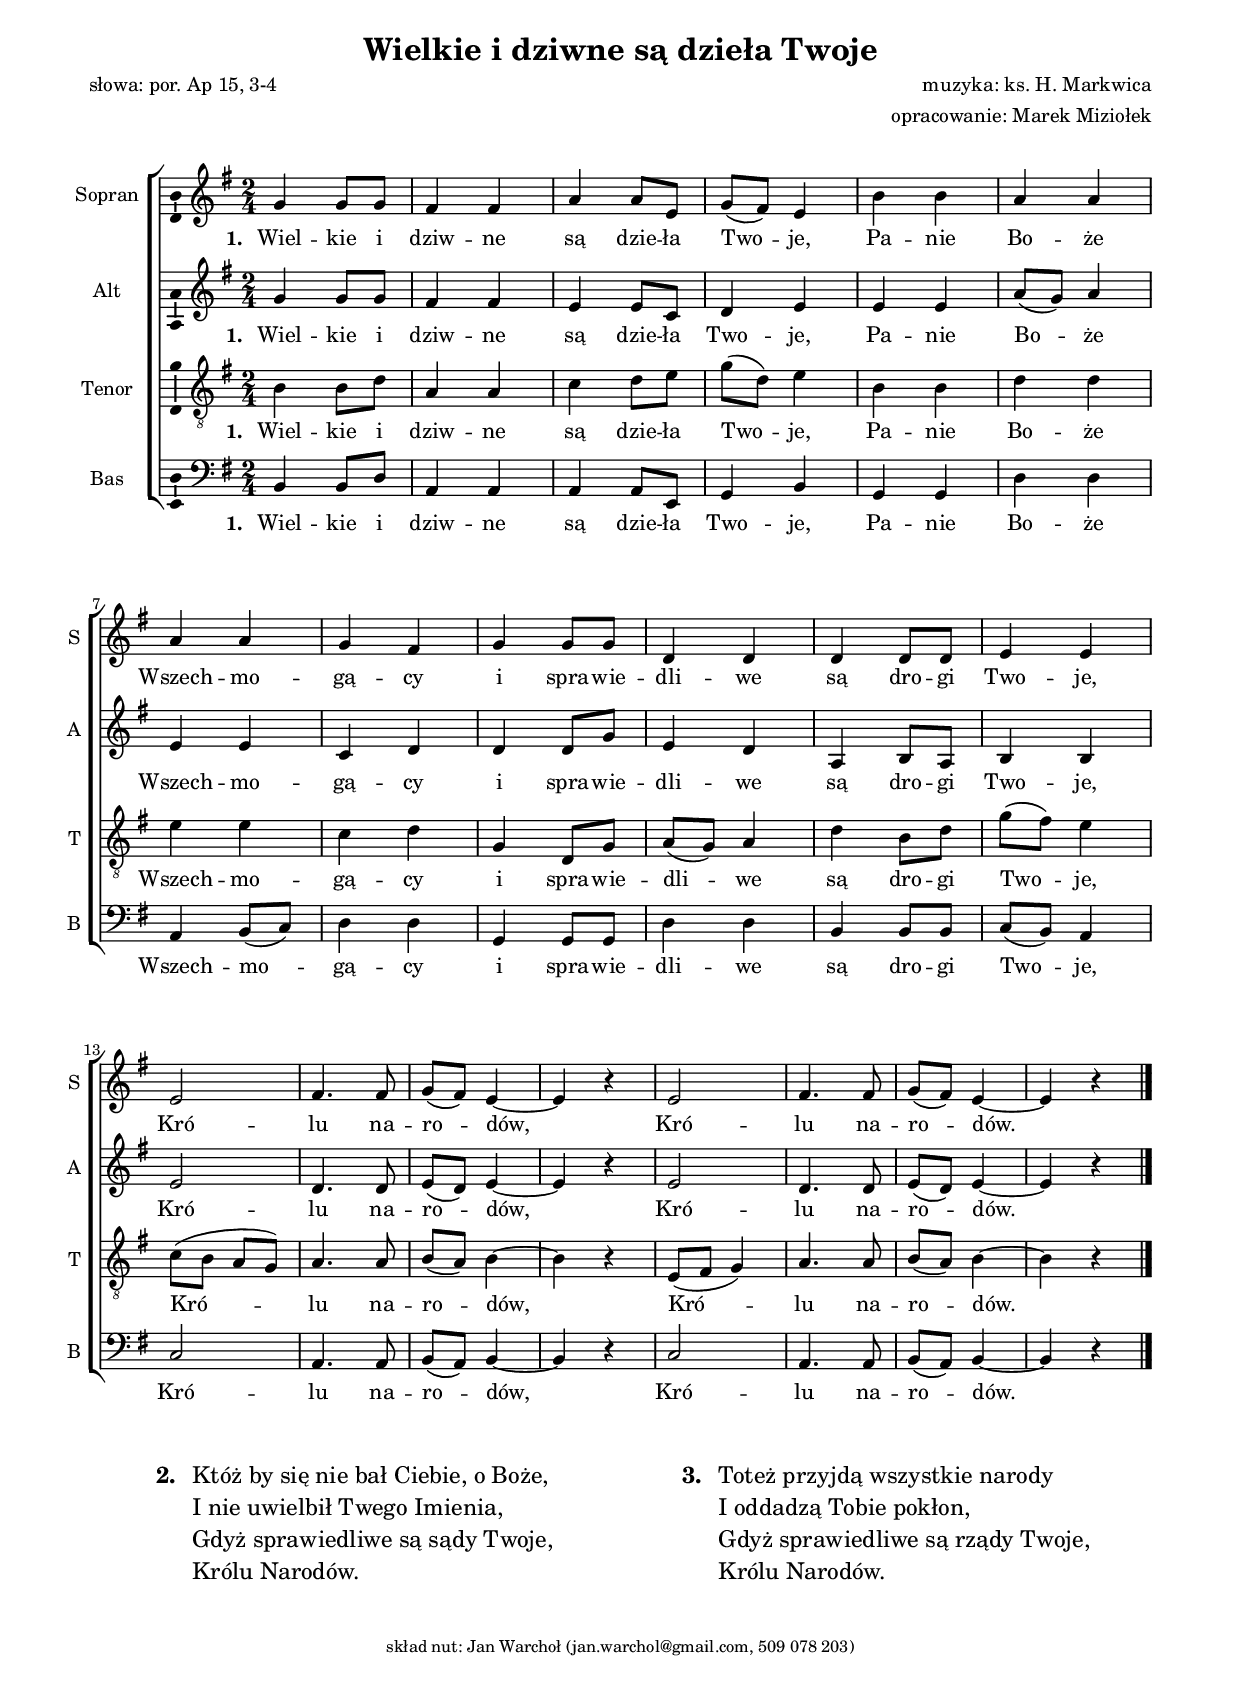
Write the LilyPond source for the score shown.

\version "2.17.25"
#(ly:set-option 'strokeadjust #t)

\header	{
  title = "Wielkie i dziwne są dzieła Twoje"
  composer = "muzyka: ks. H. Markwica"
  arranger = "opracowanie: Marek Miziołek"
  poet = "słowa: por. Ap 15, 3-4"
}
%--------------------------------MELODIA
metrumitp = {
  \key g \major
  \time 2/4
  \tempo ""
}
melodiaSopranu =
\relative f' {
  \metrumitp
  g4 g8 g8
  fis4 fis4 | % 3
  a4 a8 e8 | % 4
  g8( fis8) e4 | % 5
  b'4 b4 | % 6
  a4 a4 | % 7
  a4 a4 | % 8
  g4 fis4 | % 9
  g4 g8 g8 | \barNumberCheck #10
  d4 d4 | % 11
  d4 d8 d8 | % 12
  e4 e4 | % 13
  \break
  e2 | % 14
  fis4. fis8 | % 15
  g8( fis8) e4 ~ | % 16
  e r4 | % 17
  e2 | % 18
  fis4. fis8 | % 19
  g8( fis8) e4 ~ | \barNumberCheck #20
  e4 r | % 21
  \bar "|."
}
melodiaAltu =
\relative f' {
  \metrumitp
  g4 g8 g8
  fis4 fis4 | % 3
  e4 e8 c8 | % 4
  d4 e4 | % 5
  e4 e4 | % 6
  a8( g8) a4 | % 7
  e4 e4 | % 8
  c4 d4 | % 9
  d4 d8 g8 | \barNumberCheck #10
  e4 d4 | % 11
  a4 b8 a8 | % 12
  b4 b4 | % 13
  e2 | % 14
  d4. d8 | % 15
  e8( d8) e4 ~ | % 16
  e4 r4 | % 17
  e2 | % 18
  d4. d8 | % 19
  e8( d8) e4 ~ | \barNumberCheck #20
  e4 r4 | % 21
  \bar "|."
}
melodiaTenorow =
\relative f {
  \metrumitp
  b4 b8
  d8 | % 2
  a4 a4 | % 3
  c4 d8 e8 | % 4
  g8( d8) e4 | % 5
  b4 b4 | % 6
  d4 d4 | % 7
  e4 e4 | % 8
  c4 d4 | % 9
  g,4 d8 g8 | \barNumberCheck #10
  a8( g8) a4 | % 11
  d4 b8 d8 | % 12
  g8( fis8) e4 | % 13
  c8( b8 a8 g8) | % 14
  a4. a8 | % 15
  b8( a8) b4 ~ | % 16
  b4 r4 | % 17
  e,8( fis8 g4) | % 18
  a4. a8 | % 19
  b8( a8) b4 ~ | \barNumberCheck #20
  b4 r4 | % 21
  \bar "|."
}
melodiaBasow =
\relative f {
  \metrumitp
  b,4 b8 d8 | % 2
  a4 a4 | % 3
  a4 a8 e8 | % 4
  g4 b4 | % 5
  g4 g4 | % 6
  d'4 d4 | % 7
  a4 b8( c8) | % 8
  d4 d4 | % 9
  g,4 g8 g8 | \barNumberCheck #10
  d'4 d4 | % 11
  b4 b8 b8 | % 12
  c8( b8) a4 | % 13
  c2 | % 14
  a4. a8 | % 15
  b8( a8) b4 ~ | % 16
  b4 r4 | % 17
  c2 | % 18
  a4. a8 | % 19
  b8( a8) b4 ~ | \barNumberCheck #20
  b4 r4 | % 21
  \bar "|."
}
akordy = \chordmode {
}

%--------------------------------SŁOWA
tekst = \lyricmode {
  \set stanza = "1. "
  Wiel -- kie i dziw -- ne są dzie -- ła Two -- je,
  Pa -- nie Bo -- że Wszech -- mo -- gą -- cy
  i spra -- wie -- dli -- we są dro -- gi Two -- je,
  Kró -- lu na -- ro -- dów,
  Kró -- lu na -- ro -- dów.
}

tekstSopranu = \tekst
tekstAltu = \tekst
tekstTenorow = \tekst
tekstBasow = \tekst

zwrotkaII = \markup \column {
  "Któż by się nie bał Ciebie, o Boże,"
  "I nie uwielbił Twego Imienia,"
  "Gdyż sprawiedliwe są sądy Twoje,"
  "Królu Narodów."
}
zwrotkaIII = \markup \column {
  "Toteż przyjdą wszystkie narody"
  "I oddadzą Tobie pokłon,"
  "Gdyż sprawiedliwe są rządy Twoje,"
  "Królu Narodów."
}

%--------------------------------USTAWIENIA

#(set-global-staff-size 17)

\paper {
  indent = 12 \mm
  short-indent = 2 \mm
  left-margin = 15 \mm
  right-margin = 15 \mm
  top-markup-spacing #'basic-distance = 8
  markup-system-spacing #'basic-distance = 18
  system-system-spacing #'basic-distance = 18
  score-markup-spacing #'basic-distance = 15
}

#(define powiekszenie-zwrotek '(1.2 . 1.2))
#(define interlinia '(baseline-skip . 3)) % 3 is Lily default
odstepMiedzyZwrotkami = \markup \vspace #1
odstepOdNumeruDoZwrotki = \markup \hspace #1

\layout {
  system-count = 3
}
%--------------------------------STRUKTURA

\score {
  \new ChoirStaff <<
    \new ChordNames {
      \germanChords
      \set chordNameLowercaseMinor = ##t
      \akordy
    }
    \new Staff = sopran
    \with { \consists "Ambitus_engraver" } {
      \clef treble
      \set Staff.instrumentName = "Sopran "
      \set Staff.shortInstrumentName = "S "
      \new Voice = sopran {
        \set Voice.midiInstrument = "acoustic grand"
        \dynamicUp
        \tupletUp
        \melodiaSopranu
      }
    }
    \new Lyrics \lyricsto sopran \tekstSopranu

    \new Staff = alt
    \with { \consists "Ambitus_engraver" } {
      \clef treble
      \set Staff.instrumentName = "Alt "
      \set Staff.shortInstrumentName = "A "
      \new Voice = alt {
        \set Voice.midiInstrument = "acoustic grand"
        \dynamicUp
        \tupletUp
        \melodiaAltu
      }
    }
    \new Lyrics \lyricsto alt \tekstAltu

    \new Staff = tenor
    \with { \consists "Ambitus_engraver" } {
      \clef "treble_8"
      \set Staff.instrumentName = "Tenor "
      \set Staff.shortInstrumentName = "T "
      \new Voice = tenor {
        \set Voice.midiInstrument = "acoustic grand"
        \dynamicUp
        \tupletUp
        \melodiaTenorow
      }
    }
    \new Lyrics \lyricsto tenor \tekstTenorow

    \new Staff = bas
    \with { \consists "Ambitus_engraver" } {
      \clef bass
      \set Staff.instrumentName = "Bas "
      \set Staff.shortInstrumentName = "B "
      \new Voice = bas {
        \set Voice.midiInstrument = "acoustic grand"
        \dynamicUp
        \tupletUp
        \melodiaBasow
      }
    }
    \new Lyrics \lyricsto bas \tekstBasow
  >>
  \layout {}
  \midi {}
}

\markup {
  \fill-line {
    \scale #powiekszenie-zwrotek {
      \null

      \override #interlinia
      \column {
        \line {
          \bold
          "2."
          \odstepOdNumeruDoZwrotki
          \zwrotkaII
        }
        \odstepMiedzyZwrotkami
      }

      \null

      \override #interlinia
      \column {
        \line {
          \bold
          "3."
          \odstepOdNumeruDoZwrotki
          \zwrotkaIII
        }
        \odstepMiedzyZwrotkami
      }

      \null
    }
  }
}

%--------------------------------STOPKA

\paper {
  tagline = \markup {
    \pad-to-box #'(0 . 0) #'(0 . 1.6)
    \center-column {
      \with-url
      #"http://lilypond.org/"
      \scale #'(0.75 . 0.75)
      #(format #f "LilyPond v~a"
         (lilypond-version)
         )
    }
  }

  oddFooterMarkup = \markup {
    \override #'(baseline-skip . 1)
    \column {
      \fill-line {
        %% Copyright header field only on first page in each bookpart.
        \on-the-fly #part-first-page {
          \override #'(baseline-skip . 2)
          \center-column {
            \scale #'(1 . 1)
            \fromproperty #'header:copyright
            \scale #'(0.85 . 0.85)
            "skład nut: Jan Warchoł (jan.warchol@gmail.com, 509 078 203)"
          }
        }
      }
      \fill-line {
        %% Tagline header field only on last page in the book.
        \on-the-fly #last-page \fromproperty #'header:tagline
      }
    }
  }
}
